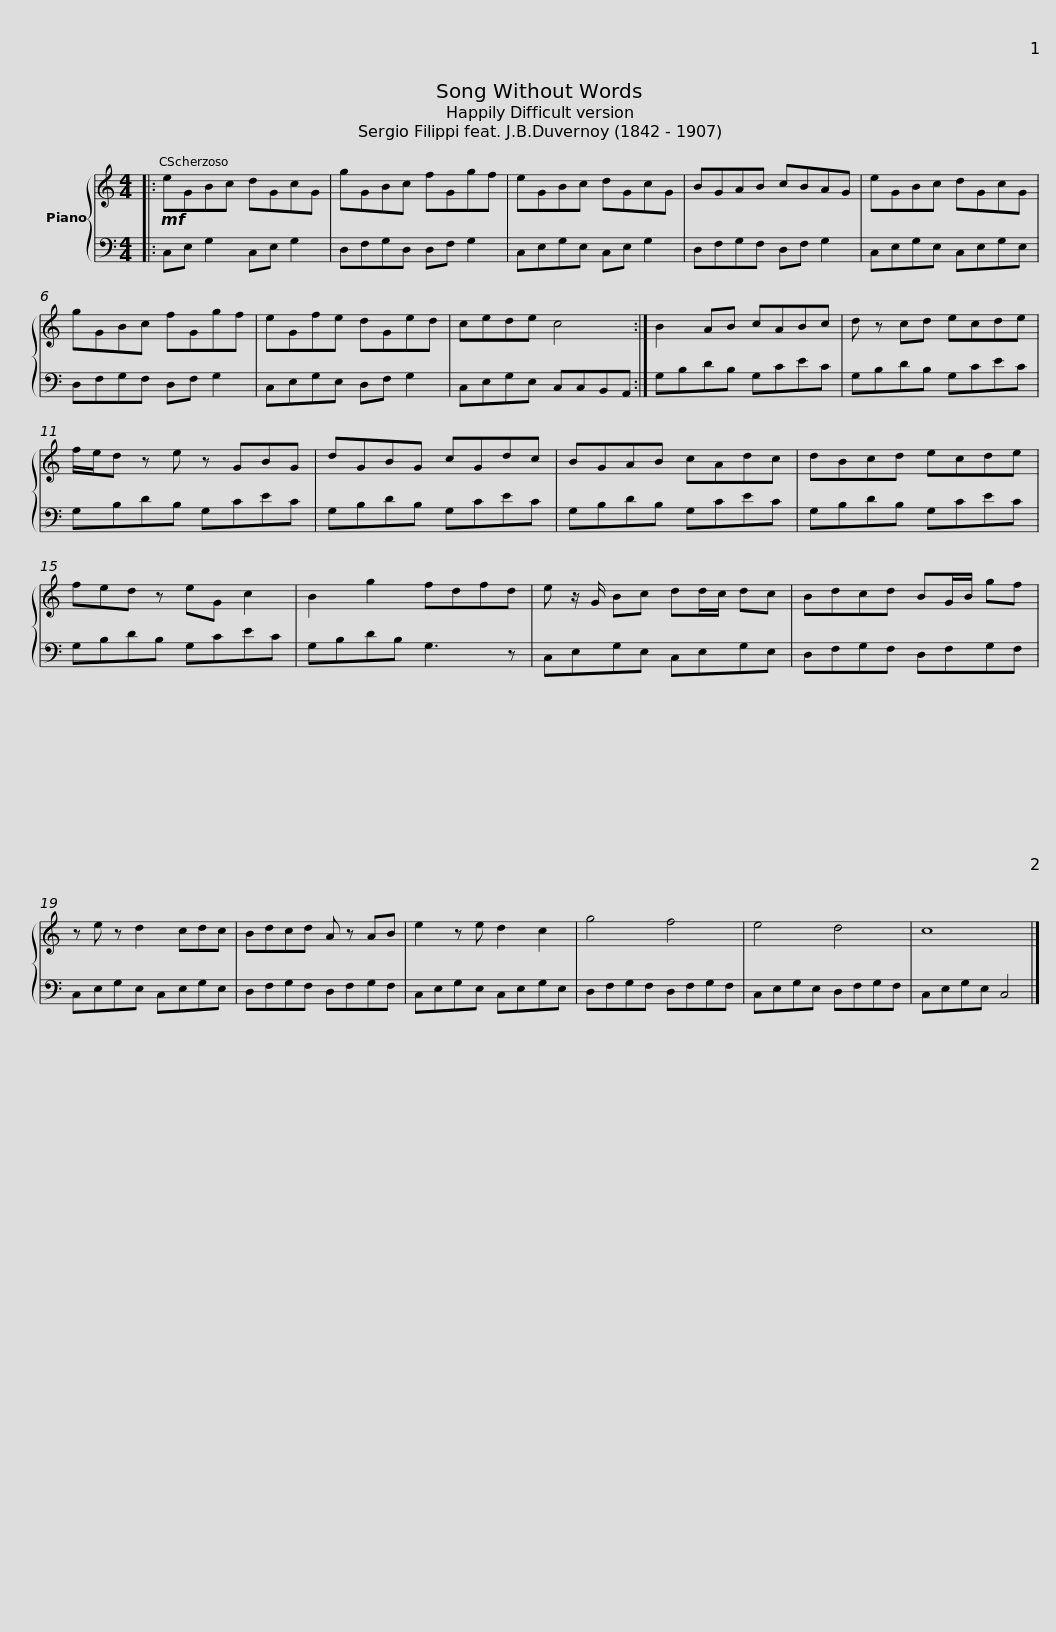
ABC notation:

X:1
%%score { 1 | 2 }
L:1/8
M:4/4
I:linebreak $
K:C
V:1 treble
V:2 bass
V:1
|:!mf! eGBc dGcG | gGBc fGgf | eGBc dGcG | BGAB cBAG | eGBc dGcG |$ %5
 gGBc fGgf | eGfe dGed | cede c4 :| B2 AB cABc | d z cd ecde |$ %10
 f/e/d z e z GBG | dGBG cGdc | BGAB cAdc | dBcd ecde |$ fed z eG c2 | %15
 B2 g2 fdfd | e z/ G/ Bc dd/c/ dc | Bdcd BG/B/ gf |$ z e z d2 cdc | Bdcd A z AB | %20
 e2 z e d2 c2 | g4 f4 | e4 d4 |$ c8 |] %24
V:2
|: C,E, G,2 C,E, G,2 | D,F,G,D, D,F, G,2 | C,E,G,E, C,E, G,2 | D,F,G,F, D,F, G,2 | C,E,G,E, C,E,G,E, |$ %5
 D,F,G,F, D,F, G,2 | C,E,G,E, D,F, G,2 | C,E,G,E, C,C,B,,A,, :| G,B,DB, G,CEC | G,B,DB, G,CEC |$ %10
 G,B,DB, G,CEC | G,B,DB, G,CEC | G,B,DB, G,CEC | G,B,DB, G,CEC |$ G,B,DB, G,CEC | %15
 G,B,DB, G,3 z | C,E,G,E, C,E,G,E, | D,F,G,F, D,F,G,F, |$ C,E,G,E, C,E,G,E, | D,F,G,F, D,F,G,F, | %20
 C,E,G,E, C,E,G,E, | D,F,G,F, D,F,G,F, | C,E,G,E, D,F,G,F, |$ C,E,G,E, C,4 |] %24
